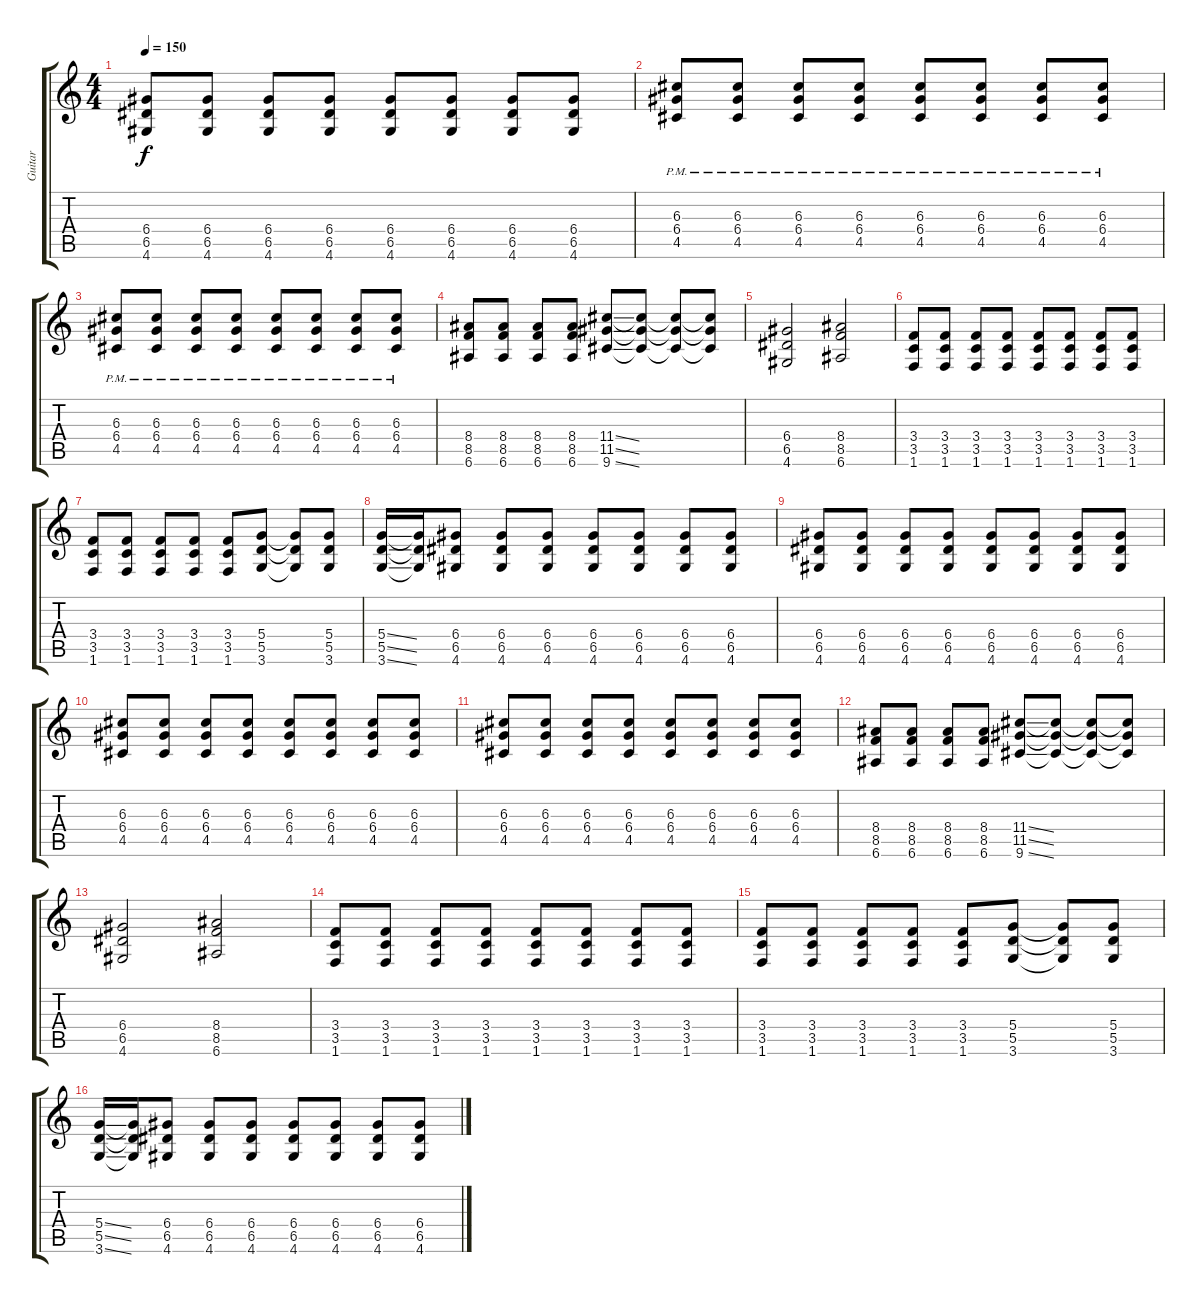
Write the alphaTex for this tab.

\track ("Guitar" "Guitar") {instrument distortionguitar}
\staff {score tabs}
\tuning (E4 B3 G3 D3 A2 E2) {hide}
\ts (4 4)
\tempo 150
\clef g2
\ks c
(6.4 6.5 4.6).8{dy f} (6.4 6.5 4.6).8 (6.4 6.5 4.6).8 (6.4 6.5 4.6).8 (6.4 6.5 4.6).8 (6.4 6.5 4.6).8 (6.4 6.5 4.6).8 (6.4 6.5 4.6).8 |
(6.3{pm} 6.4{pm} 4.5{pm}).8 (6.3{pm} 6.4{pm} 4.5{pm}).8 (6.3{pm} 6.4{pm} 4.5{pm}).8 (6.3{pm} 6.4{pm} 4.5{pm}).8 (6.3{pm} 6.4{pm} 4.5{pm}).8 (6.3{pm} 6.4{pm} 4.5{pm}).8 (6.3{pm} 6.4{pm} 4.5{pm}).8 (6.3{pm} 6.4{pm} 4.5{pm}).8 |
(6.3{pm} 6.4{pm} 4.5{pm}).8 (6.3{pm} 6.4{pm} 4.5{pm}).8 (6.3{pm} 6.4{pm} 4.5{pm}).8 (6.3{pm} 6.4{pm} 4.5{pm}).8 (6.3{pm} 6.4{pm} 4.5{pm}).8 (6.3{pm} 6.4{pm} 4.5{pm}).8 (6.3{pm} 6.4{pm} 4.5{pm}).8 (6.3{pm} 6.4{pm} 4.5{pm}).8 |
(8.4 8.5 6.6).8 (8.4 8.5 6.6).8 (8.4 8.5 6.6).8 (8.4 8.5 6.6).8 (11.4{ss} 11.5{ss} 9.6{ss}).8 (11.4{t} 11.5{t} 9.6{t}).8 (11.4{t} 11.5{t} 9.6{t}).8 (11.4{t} 11.5{t} 9.6{t}).8 |
(6.4 6.5 4.6).2 (8.4 8.5 6.6).2 |
(3.4 3.5 1.6).8 (3.4 3.5 1.6).8 (3.4 3.5 1.6).8 (3.4 3.5 1.6).8 (3.4 3.5 1.6).8 (3.4 3.5 1.6).8 (3.4 3.5 1.6).8 (3.4 3.5 1.6).8 |
(3.4 3.5 1.6).8 (3.4 3.5 1.6).8 (3.4 3.5 1.6).8 (3.4 3.5 1.6).8 (3.4 3.5 1.6).8 (5.4 5.5 3.6).8 (5.4{t} 5.5{t} 3.6{t}).8 (5.4 5.5 3.6).8 |
(5.4{ss} 5.5{ss} 3.6{ss}).16 (5.4{t} 5.5{t} 3.6{t}).16 (6.4 6.5 4.6).8 (6.4 6.5 4.6).8 (6.4 6.5 4.6).8 (6.4 6.5 4.6).8 (6.4 6.5 4.6).8 (6.4 6.5 4.6).8 (6.4 6.5 4.6).8 |
(6.4 6.5 4.6).8 (6.4 6.5 4.6).8 (6.4 6.5 4.6).8 (6.4 6.5 4.6).8 (6.4 6.5 4.6).8 (6.4 6.5 4.6).8 (6.4 6.5 4.6).8 (6.4 6.5 4.6).8 |
(6.3 6.4 4.5).8 (6.3 6.4 4.5).8 (6.3 6.4 4.5).8 (6.3 6.4 4.5).8 (6.3 6.4 4.5).8 (6.3 6.4 4.5).8 (6.3 6.4 4.5).8 (6.3 6.4 4.5).8 |
(6.3 6.4 4.5).8 (6.3 6.4 4.5).8 (6.3 6.4 4.5).8 (6.3 6.4 4.5).8 (6.3 6.4 4.5).8 (6.3 6.4 4.5).8 (6.3 6.4 4.5).8 (6.3 6.4 4.5).8 |
(8.4 8.5 6.6).8 (8.4 8.5 6.6).8 (8.4 8.5 6.6).8 (8.4 8.5 6.6).8 (11.4{ss} 11.5{ss} 9.6{ss}).8 (11.4{t} 11.5{t} 9.6{t}).8 (11.4{t} 11.5{t} 9.6{t}).8 (11.4{t} 11.5{t} 9.6{t}).8 |
(6.4 6.5 4.6).2 (8.4 8.5 6.6).2 |
(3.4 3.5 1.6).8 (3.4 3.5 1.6).8 (3.4 3.5 1.6).8 (3.4 3.5 1.6).8 (3.4 3.5 1.6).8 (3.4 3.5 1.6).8 (3.4 3.5 1.6).8 (3.4 3.5 1.6).8 |
(3.4 3.5 1.6).8 (3.4 3.5 1.6).8 (3.4 3.5 1.6).8 (3.4 3.5 1.6).8 (3.4 3.5 1.6).8 (5.4 5.5 3.6).8 (5.4{t} 5.5{t} 3.6{t}).8 (5.4 5.5 3.6).8 |
(5.4{ss} 5.5{ss} 3.6{ss}).16 (5.4{t} 5.5{t} 3.6{t}).16 (6.4 6.5 4.6).8 (6.4 6.5 4.6).8 (6.4 6.5 4.6).8 (6.4 6.5 4.6).8 (6.4 6.5 4.6).8 (6.4 6.5 4.6).8 (6.4 6.5 4.6).8
